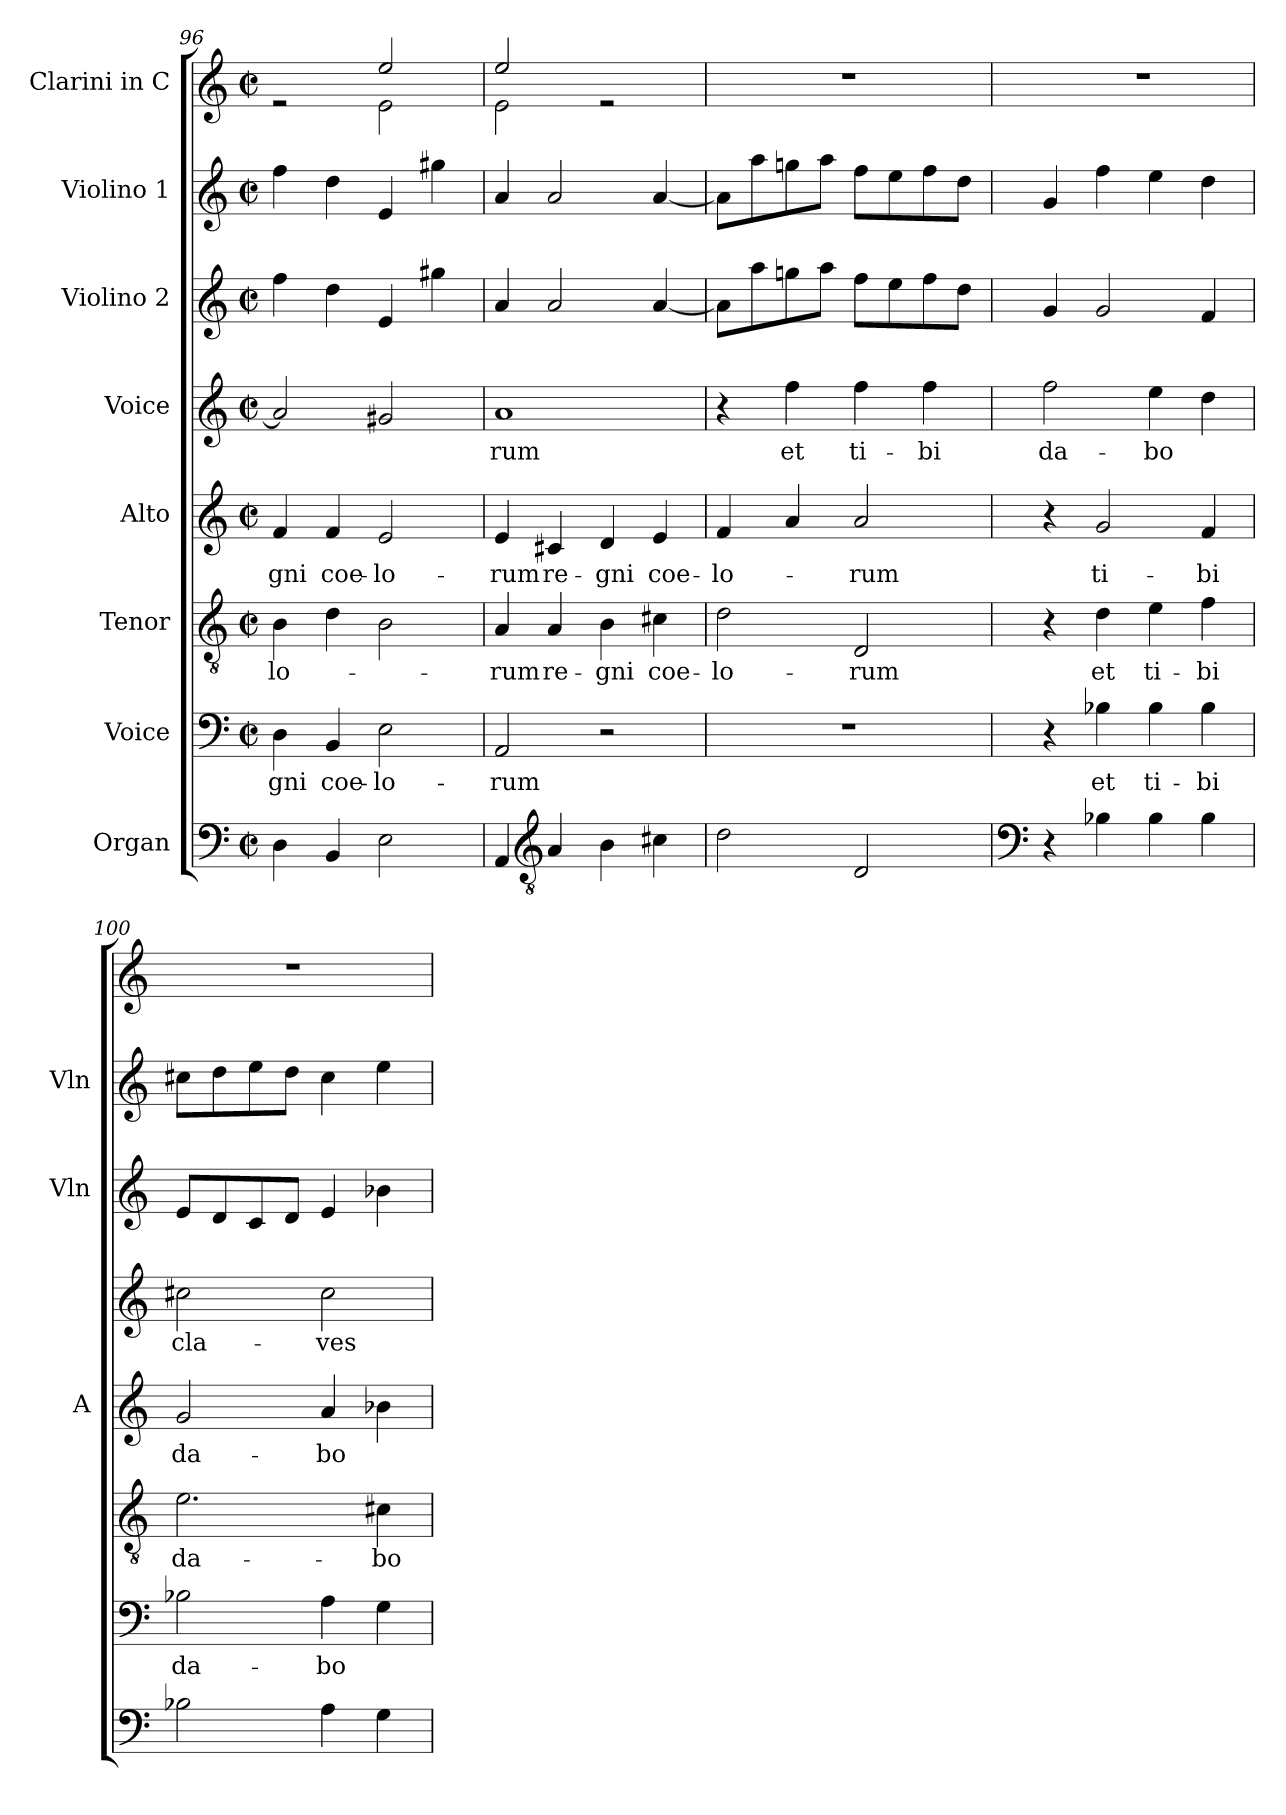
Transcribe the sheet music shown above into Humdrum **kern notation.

**kern	**kern	**text	**kern	**text	**kern	**text	**kern	**text	**kern	**kern	**kern
*part8	*part7	*part7	*part6	*part6	*part5	*part5	*part4	*part4	*part3	*part2	*part1
*staff8	*staff7	*staff7	*staff6	*staff6	*staff5	*staff5	*staff4	*staff4	*staff3	*staff2	*staff1
*I"Organ	*I"Voice	*	*I"Tenor	*	*I"Alto	*	*I"Voice	*	*I"Violino 2	*I"Violino 1	*I"Clarini in C
*	*	*	*	*	*I'A	*	*	*	*I'Vln	*I'Vln	*
*clefF4	*clefF4	*	*clefGv2	*	*clefG2	*	*clefG2	*	*clefG2	*clefG2	*clefG2
*k[]	*k[]	*	*k[]	*	*k[]	*	*k[]	*	*k[]	*k[]	*k[]
*M2/2	*M2/2	*	*M2/2	*	*M2/2	*	*M2/2	*	*M2/2	*M2/2	*M2/2
*met(c|)	*met(c|)	*	*met(c|)	*	*met(c|)	*	*met(c|)	*	*met(c|)	*met(c|)	*met(c|)
=96	=96	=96	=96	=96	=96	=96	=96	=96	=96	=96	=96
!	!	!LO:LY:b	!	!LO:LY:b	!	!LO:LY:b	!	!	!	!	!
*	*	*	*	*	*	*	*	*	*	*	*^
4D\	4D\	-gni	4B\	-lo-	4f/	-gni	2a/]	.	4ff\	4ff\	2re	2ryy
!	!	!LO:LY:b	!	!	!	!LO:LY:b	!	!	!	!	!	!
4BB/	4BB/	coe-	4d\	.	4f/	coe-	.	.	4dd\	4dd\	.	.
!	!	!LO:LY:b	!	!	!	!LO:LY:b	!	!	!	!	!	!
2E\	2E\	-lo-	2B\	.	2e/	-lo-	2g#X/	.	4e/	4e/	2ee/	2e\
.	.	.	.	.	.	.	.	.	4gg#X\	4gg#X\	.	.
=97	=97	=97	=97	=97	=97	=97	=97	=97	=97	=97	=97	=97
!	!	!LO:LY:b	!	!LO:LY:b	!	!LO:LY:b	!	!LO:LY:b	!	!	!	!
4AA/	2AA/	-rum	4A/	-rum	4e/	-rum	1a	-rum	4a/	4a/	2ee/	2e\
*clefGv2	*	*	*	*	*	*	*	*	*	*	*	*
!	!	!	!	!LO:LY:b	!	!LO:LY:b	!	!	!	!	!	!
4A/	.	.	4A/	re-	4c#X/	re-	.	.	2a/	2a/	.	.
!	!	!	!	!LO:LY:b	!	!LO:LY:b	!	!	!	!	!	!
4B\	2r	.	4B\	-gni	4d/	-gni	.	.	.	.	2re	2ryy
!	!	!	!	!LO:LY:b	!	!LO:LY:b	!	!	!	!	!	!
4c#X\	.	.	4c#X\	coe-	4e/	coe-	.	.	[4a/	[4a/	.	.
*	*	*	*	*	*	*	*	*	*	*	*v	*v
=98	=98	=98	=98	=98	=98	=98	=98	=98	=98	=98	=98
!	!	!	!	!LO:LY:b	!	!LO:LY:b	!	!	!	!	!
2d\	1r	.	2d\	-lo-	4f/	-lo-	4r	.	8a\L]	8a\L]	1r
.	.	.	.	.	.	.	.	.	8aa\	8aa\	.
!	!	!	!	!	!	!	!	!LO:LY:b	!	!	!
.	.	.	.	.	4a/	.	4ff\	et	8ggn\	8ggn\	.
.	.	.	.	.	.	.	.	.	8aa\J	8aa\J	.
!	!	!	!	!LO:LY:b	!	!LO:LY:b	!	!LO:LY:b	!	!	!
2D/	.	.	2D/	-rum	2a/	-rum	4ff\	ti-	8ff\L	8ff\L	.
.	.	.	.	.	.	.	.	.	8ee\	8ee\	.
!	!	!	!	!	!	!	!	!LO:LY:b	!	!	!
.	.	.	.	.	.	.	4ff\	-bi	8ff\	8ff\	.
.	.	.	.	.	.	.	.	.	8dd\J	8dd\J	.
=99	=99	=99	=99	=99	=99	=99	=99	=99	=99	=99	=99
*clefF4	*	*	*	*	*	*	*	*	*	*	*
!	!	!	!	!	!	!	!	!LO:LY:b	!	!	!
4r	4r	.	4r	.	4r	.	2ff\	da-	4g/	4g/	1r
!	!	!LO:LY:b	!	!LO:LY:b	!	!LO:LY:b	!	!	!	!	!
4B-X\	4B-X\	et	4d\	et	2g/	ti-	.	.	2g/	4ff\	.
!	!	!LO:LY:b	!	!LO:LY:b	!	!	!	!LO:LY:b	!	!	!
4B-\	4B-\	ti-	4e\	ti-	.	.	4ee\	-bo	.	4ee\	.
!	!	!LO:LY:b	!	!LO:LY:b	!	!LO:LY:b	!	!	!	!	!
4B-\	4B-\	-bi	4f\	-bi	4f/	-bi	4dd\	.	4f/	4dd\	.
=100	=100	=100	=100	=100	=100	=100	=100	=100	=100	=100	=100
!	!	!LO:LY:b	!	!LO:LY:b	!	!LO:LY:b	!	!LO:LY:b	!	!	!
2B-X\	2B-X\	da-	2.e\	da-	2g/	da-	2cc#X\	cla-	8e/L	8cc#X\L	1r
.	.	.	.	.	.	.	.	.	8d/	8dd\	.
.	.	.	.	.	.	.	.	.	8c/	8ee\	.
.	.	.	.	.	.	.	.	.	8d/J	8dd\J	.
!	!	!LO:LY:b	!	!	!	!LO:LY:b	!	!LO:LY:b	!	!	!
4A\	4A\	-bo	.	.	4a/	-bo	2cc#\	-ves	4e/	4cc#\	.
!	!	!	!	!LO:LY:b	!	!	!	!	!	!	!
4G\	4G\	.	4c#X\	-bo	4b-X\	.	.	.	4b-X\	4ee\	.
=	=	=	=	=	=	=	=	=	=	=	=
*-	*-	*-	*-	*-	*-	*-	*-	*-	*-	*-	*-
